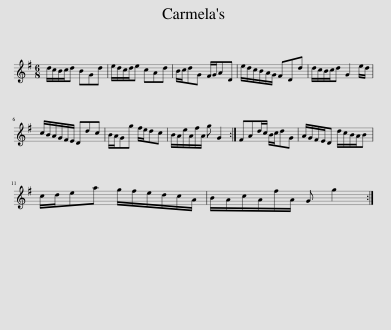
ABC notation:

X:1
L:1/8
M:6/8
I:linebreak $
K:G
V:1 treble
V:1
 d/c/B/c/d BGd | e/d/c/d/e cAd | B/c/dG F/G/AD | e/d/c/B/A/G/ FDd | d/c/B/c/d G2 e/d/ |$ %5
 c/B/A/G/F/E/ Ddc | B/A/Gg f/e/dc | B/A/e/A/f/A/ g G2 :| FAd/c/ B/c/dG | A/G/F/E/D d/c/B/A/B |$ %10
 c/d/ea g/f/e/d/c/A/ | B/A/c/A/f/A/ G g2 :| %12
